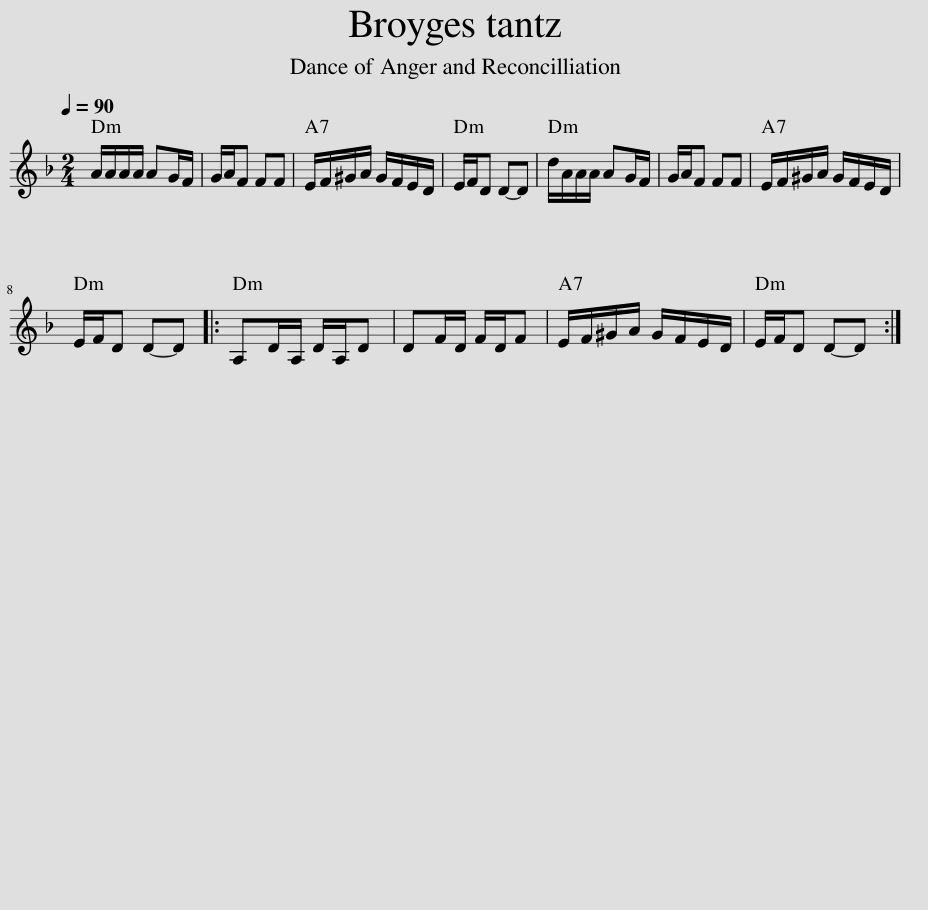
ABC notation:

X:1
L:1/8
Q:1/4=90
M:2/4
I:linebreak $
K:Dmin
V:1 treble
V:1
 A/A/A/A/ AG/F/ | G/A/F FF | E/F/^G/A/ G/F/E/D/ | E/F/D D-D | d/A/A/A/ AG/F/ | %5
 G/A/F FF | E/F/^G/A/ G/F/E/D/ |$ E/F/D D-D |: A,D/A,/ D/A,/D | DF/D/ F/D/F | %10
 E/F/^G/A/ G/F/E/D/ | E/F/D D-D :| %12
